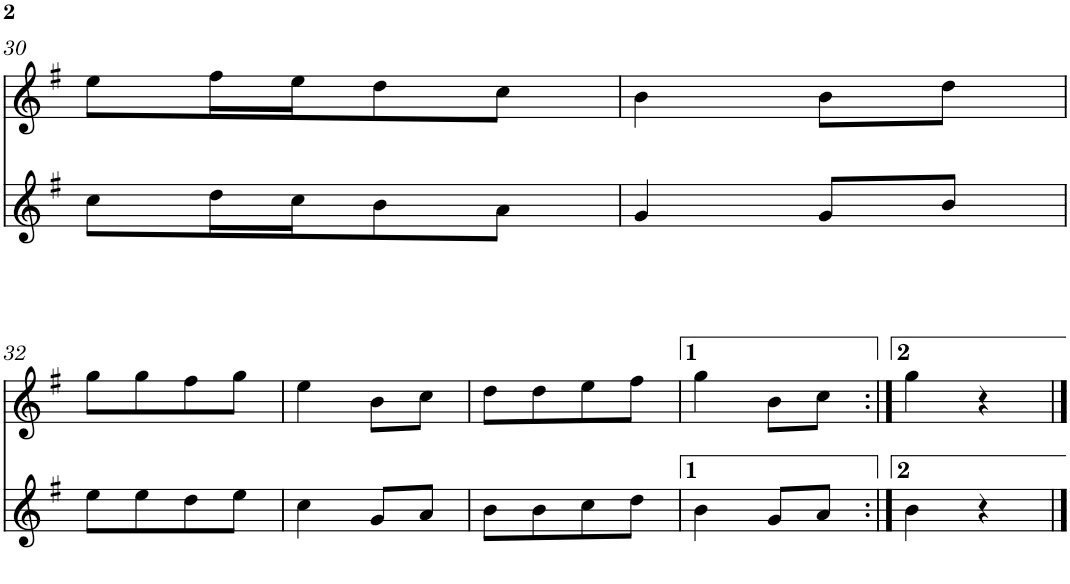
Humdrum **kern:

**kern	**kern
*part2	*part1
*staff2	*staff1
*I"Gralla 2	*I"Gralla 1
!!LO:PB:g=z
*clefG2	*clefG2
*k[f#]	*k[f#]
*M1/8	*M1/8
=30	=30
8cc\L	8ee\L
16dd\L	16ff#\L
16cc\J	16ee\J
8b\	8dd\
8a\J	8cc\J
=31	=31
[8g/	[8b\
8ryy	8ryy
8g/L	8b\L
8b/J	8dd\J
!!LO:LB:g=z
=32	=32
8ee\L	8gg\L
8g/]	8b\]
8ee\	8gg\
8dd\	8ff#\
8ee\J	8gg\J
=33	=33
[8cc\	[8ee\
8ryy	8ryy
8g/L	8b\L
8a/J	8cc\J
=34	=34
8b\L	8dd\L
8cc\]	8ee\]
8b\	8dd\
8cc\	8ee\
8dd\J	8ff#\J
=35	=35
[8b\	[8gg\
8ryy	8ryy
8g/L	8b\L
8a/J	8cc\J
=36:|!	=36:|!
[8b\	[8gg\
8b\]	8gg\]
4r	4r
==37	==37
8b\]	8gg\]
=	=
*-	*-
